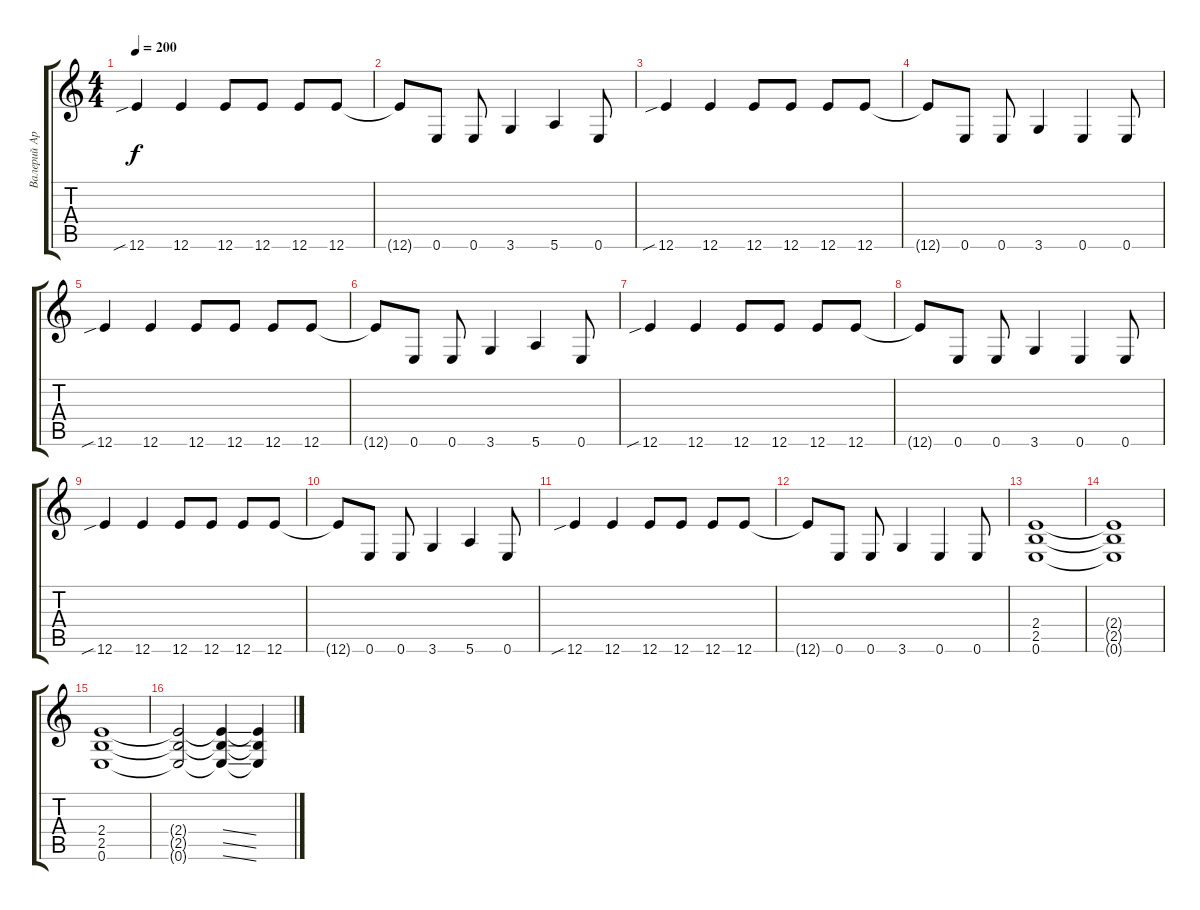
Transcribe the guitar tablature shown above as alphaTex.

\track ("Валерий Аркадин (запись)" "Валерий Ар") {instrument distortionguitar}
\staff {score tabs}
\tuning (E4 B3 G3 D3 A2 E2) {hide}
\ts (4 4)
\tempo 200
\clef g2
\ks c
12.6{sib}.4{dy f} 12.6.4 12.6.8 12.6.8 12.6.8 12.6.8 |
12.6{t}.8 0.6.8 0.6.8 3.6.4 5.6.4 0.6.8 |
12.6{sib}.4 12.6.4 12.6.8 12.6.8 12.6.8 12.6.8 |
12.6{t}.8 0.6.8 0.6.8 3.6.4 0.6.4 0.6.8 |
12.6{sib}.4 12.6.4 12.6.8 12.6.8 12.6.8 12.6.8 |
12.6{t}.8 0.6.8 0.6.8 3.6.4 5.6.4 0.6.8 |
12.6{sib}.4 12.6.4 12.6.8 12.6.8 12.6.8 12.6.8 |
12.6{t}.8 0.6.8 0.6.8 3.6.4 0.6.4 0.6.8 |
12.6{sib}.4 12.6.4 12.6.8 12.6.8 12.6.8 12.6.8 |
12.6{t}.8 0.6.8 0.6.8 3.6.4 5.6.4 0.6.8 |
12.6{sib}.4 12.6.4 12.6.8 12.6.8 12.6.8 12.6.8 |
12.6{t}.8 0.6.8 0.6.8 3.6.4 0.6.4 0.6.8 |
(2.4 2.5 0.6).1 |
(2.4{t} 2.5{t} 0.6{t}).1 |
(2.4 2.5 0.6).1 |
(2.4{t} 2.5{t} 0.6{t}).2 (2.4{ss t} 2.5{ss t} 0.6{ss t}).4 (2.4{t} 2.5{t} 0.6{t}).4
